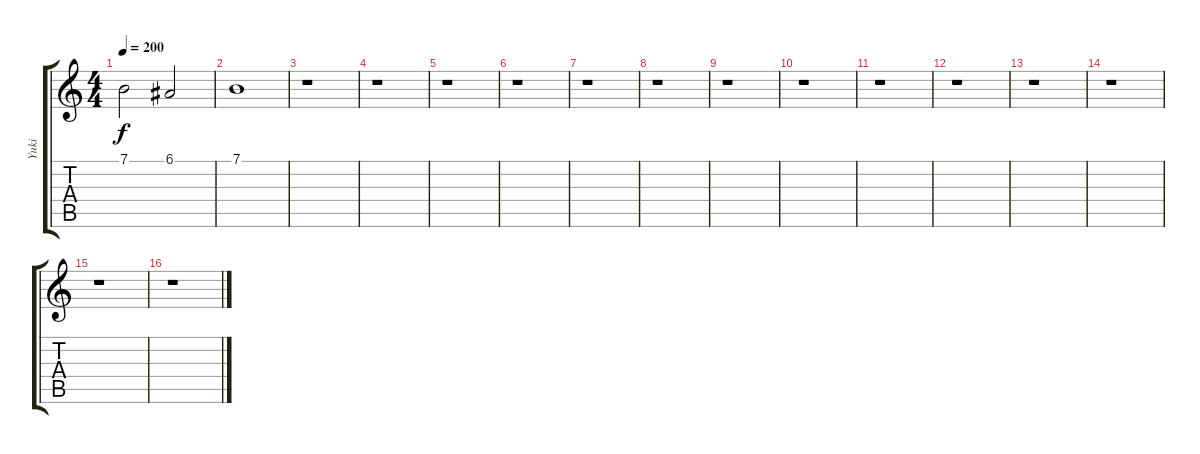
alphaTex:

\track ("Yuki" "Yuki") {instrument tenorsax}
\staff {score tabs}
\tuning (E4 B3 G3 D3 A2 E2) {hide}
\ts (4 4)
\tempo 200
\clef g2
\ks c
7.1.2{dy f} 6.1.2 |
7.1.1 |
r.1 |
r.1 |
r.1 |
r.1 |
r.1 |
r.1 |
r.1 |
r.1 |
r.1 |
r.1 |
r.1 |
r.1 |
r.1 |
r.1
